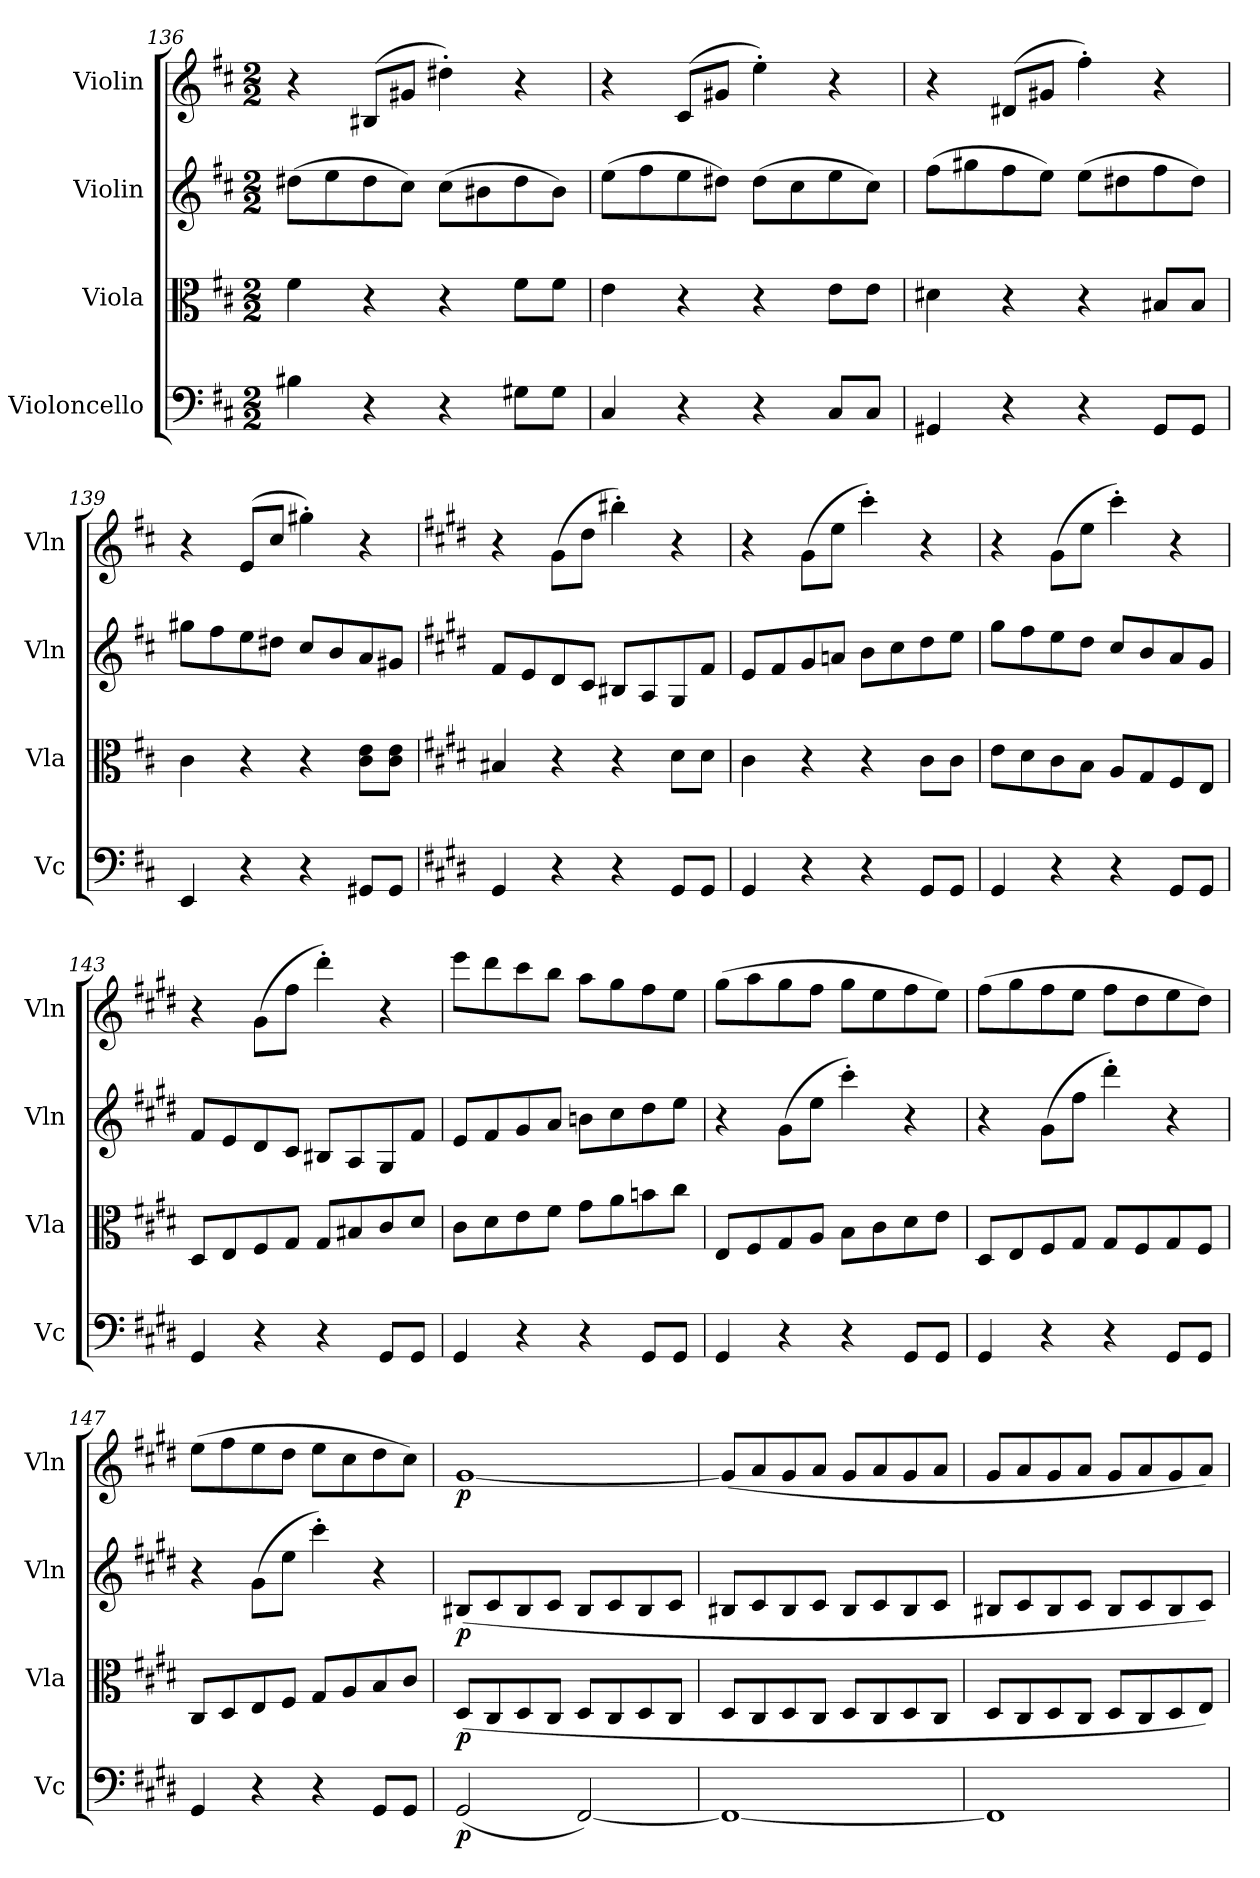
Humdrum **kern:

**kern	**dynam	**kern	**dynam	**kern	**dynam	**kern	**dynam
*part4	*part4	*part3	*part3	*part2	*part2	*part1	*part1
*staff4	*staff4	*staff3	*staff3	*staff2	*staff2	*staff1	*staff1
*I"Violoncello	*	*I"Viola	*	*I"Violin	*	*I"Violin	*
*I'Vc	*	*I'Vla	*	*I'Vln	*	*I'Vln	*
*clefF4	*	*clefC3	*	*clefG2	*	*clefG2	*
*k[f#c#]	*	*k[f#c#]	*	*k[f#c#]	*	*k[f#c#]	*
*M2/2	*	*M2/2	*	*M2/2	*	*M2/2	*
=136	=136	=136	=136	=136	=136	=136	=136
4B#X\	.	4f#\	.	(8dd#X\L	.	4r	.
.	.	.	.	8ee\	.	.	.
4r	.	4r	.	8dd#\	.	(8B#X/L	.
.	.	.	.	8cc#\J)	.	8g#X/J	.
4r	.	4r	.	(8cc#\L	.	4dd#X'\)	.
.	.	.	.	8b#X\	.	.	.
8G#X\L	.	8f#\L	.	8dd#\	.	4r	.
8G#\J	.	8f#\J	.	8b#\J)	.	.	.
=137	=137	=137	=137	=137	=137	=137	=137
4C#/	.	4e\	.	(8ee\L	.	4r	.
.	.	.	.	8ff#\	.	.	.
4r	.	4r	.	8ee\	.	(8c#/L	.
.	.	.	.	8dd#X\J)	.	8g#X/J	.
4r	.	4r	.	(8dd#\L	.	4ee'\)	.
.	.	.	.	8cc#\	.	.	.
8C#/L	.	8e\L	.	8ee\	.	4r	.
8C#/J	.	8e\J	.	8cc#\J)	.	.	.
=138	=138	=138	=138	=138	=138	=138	=138
4GG#X/	.	4d#X\	.	(8ff#\L	.	4r	.
.	.	.	.	8gg#X\	.	.	.
4r	.	4r	.	8ff#\	.	(8d#X/L	.
.	.	.	.	8ee\J)	.	8g#X/J	.
4r	.	4r	.	(8ee\L	.	4ff#'\)	.
.	.	.	.	8dd#X\	.	.	.
8GG#/L	.	8B#X/L	.	8ff#\	.	4r	.
8GG#/J	.	8B#/J	.	8dd#\J)	.	.	.
=139	=139	=139	=139	=139	=139	=139	=139
4EE/	.	4c#\	.	8gg#X\L	.	4r	.
.	.	.	.	8ff#\	.	.	.
4r	.	4r	.	8ee\	.	(8e/L	.
.	.	.	.	8dd#X\J	.	8cc#/J	.
4r	.	4r	.	8cc#/L	.	4gg#X'\)	.
.	.	.	.	8b/	.	.	.
8GG#X/L	.	8c#\ 8e\L	.	8a/	.	4r	.
8GG#/J	.	8c#\ 8e\J	.	8g#X/J	.	.	.
=140	=140	=140	=140	=140	=140	=140	=140
*k[f#c#g#d#]	*	*k[f#c#g#d#]	*	*k[f#c#g#d#]	*	*k[f#c#g#d#]	*
4GG#/	.	4B#X/	.	8f#/L	.	4r	.
.	.	.	.	8e/	.	.	.
4r	.	4r	.	8d#/	.	(8g#\L	.
.	.	.	.	8c#/J	.	8dd#\J	.
4r	.	4r	.	8B#X/L	.	4bb#X'\)	.
.	.	.	.	8A/	.	.	.
8GG#/L	.	8d#\L	.	8G#/	.	4r	.
8GG#/J	.	8d#\J	.	8f#/J	.	.	.
=141	=141	=141	=141	=141	=141	=141	=141
4GG#/	.	4c#\	.	8e/L	.	4r	.
.	.	.	.	8f#/	.	.	.
4r	.	4r	.	8g#/	.	(8g#\L	.
.	.	.	.	8an/J	.	8ee\J	.
4r	.	4r	.	8b\L	.	4ccc#'\)	.
.	.	.	.	8cc#\	.	.	.
8GG#/L	.	8c#\L	.	8dd#\	.	4r	.
8GG#/J	.	8c#\J	.	8ee\J	.	.	.
=142	=142	=142	=142	=142	=142	=142	=142
4GG#/	.	8e\L	.	8gg#\L	.	4r	.
.	.	8d#\	.	8ff#\	.	.	.
4r	.	8c#\	.	8ee\	.	(8g#\L	.
.	.	8B\J	.	8dd#\J	.	8ee\J	.
4r	.	8A/L	.	8cc#/L	.	4ccc#'\)	.
.	.	8G#/	.	8b/	.	.	.
8GG#/L	.	8F#/	.	8a/	.	4r	.
8GG#/J	.	8E/J	.	8g#/J	.	.	.
=143	=143	=143	=143	=143	=143	=143	=143
4GG#/	.	8D#/L	.	8f#/L	.	4r	.
.	.	8E/	.	8e/	.	.	.
4r	.	8F#/	.	8d#/	.	(8g#\L	.
.	.	8G#/J	.	8c#/J	.	8ff#\J	.
4r	.	8G#/L	.	8B#X/L	.	4ddd#'\)	.
.	.	8B#X/	.	8A/	.	.	.
8GG#/L	.	8c#/	.	8G#/	.	4r	.
8GG#/J	.	8d#/J	.	8f#/J	.	.	.
=144	=144	=144	=144	=144	=144	=144	=144
4GG#/	.	8c#\L	.	8e/L	.	8eee\L	.
.	.	8d#\	.	8f#/	.	8ddd#\	.
4r	.	8e\	.	8g#/	.	8ccc#\	.
.	.	8f#\J	.	8a/J	.	8bb\J	.
4r	.	8g#\L	.	8bn\L	.	8aa\L	.
.	.	8a\	.	8cc#\	.	8gg#\	.
8GG#/L	.	8bn\	.	8dd#\	.	8ff#\	.
8GG#/J	.	8cc#\J	.	8ee\J	.	8ee\J	.
=145	=145	=145	=145	=145	=145	=145	=145
4GG#/	.	8E/L	.	4r	.	(8gg#\L	.
.	.	8F#/	.	.	.	8aa\	.
4r	.	8G#/	.	(8g#\L	.	8gg#\	.
.	.	8A/J	.	8ee\J	.	8ff#\J	.
4r	.	8B\L	.	4ccc#'\)	.	8gg#\L	.
.	.	8c#\	.	.	.	8ee\	.
8GG#/L	.	8d#\	.	4r	.	8ff#\	.
8GG#/J	.	8e\J	.	.	.	8ee\J)	.
=146	=146	=146	=146	=146	=146	=146	=146
4GG#/	.	8D#/L	.	4r	.	(8ff#\L	.
.	.	8E/	.	.	.	8gg#\	.
4r	.	8F#/	.	(8g#\L	.	8ff#\	.
.	.	8G#/J	.	8ff#\J	.	8ee\J	.
4r	.	8G#/L	.	4ddd#'\)	.	8ff#\L	.
.	.	8F#/	.	.	.	8dd#\	.
8GG#/L	.	8G#/	.	4r	.	8ee\	.
8GG#/J	.	8F#/J	.	.	.	8dd#\J)	.
=147	=147	=147	=147	=147	=147	=147	=147
4GG#/	.	8C#/L	.	4r	.	(8ee\L	.
.	.	8D#/	.	.	.	8ff#\	.
4r	.	8E/	.	(8g#\L	.	8ee\	.
.	.	8F#/J	.	8ee\J	.	8dd#\J	.
4r	.	8G#/L	.	4ccc#'\)	.	8ee\L	.
.	.	8A/	.	.	.	8cc#\	.
8GG#/L	.	8B/	.	4r	.	8dd#\	.
8GG#/J	.	8c#/J	.	.	.	8cc#\J)	.
=148	=148	=148	=148	=148	=148	=148	=148
(2GG#/	p	(8D#/L	p	(8B#X/L	p	[1g#	p
.	.	8C#/	.	8c#/	.	.	.
.	.	8D#/	.	8B#/	.	.	.
.	.	8C#/J	.	8c#/J	.	.	.
[2FF#/)	.	8D#/L	.	8B#/L	.	.	.
.	.	8C#/	.	8c#/	.	.	.
.	.	8D#/	.	8B#/	.	.	.
.	.	8C#/J	.	8c#/J	.	.	.
=149	=149	=149	=149	=149	=149	=149	=149
1FF#_	.	8D#/L	.	8B#X/L	.	(8g#/L]	.
.	.	8C#/	.	8c#/	.	8a/	.
.	.	8D#/	.	8B#/	.	8g#/	.
.	.	8C#/J	.	8c#/J	.	8a/J	.
.	.	8D#/L	.	8B#/L	.	8g#/L	.
.	.	8C#/	.	8c#/	.	8a/	.
.	.	8D#/	.	8B#/	.	8g#/	.
.	.	8C#/J	.	8c#/J	.	8a/J	.
=150	=150	=150	=150	=150	=150	=150	=150
1FF#]	.	8D#/L	.	8B#X/L	.	8g#/L	.
.	.	8C#/	.	8c#/	.	8a/	.
.	.	8D#/	.	8B#/	.	8g#/	.
.	.	8C#/J	.	8c#/J	.	8a/J	.
.	.	8D#/L	.	8B#/L	.	8g#/L	.
.	.	8C#/	.	8c#/	.	8a/	.
.	.	8D#/	.	8B#/	.	8g#/	.
.	.	8E/J)	.	8c#/J)	.	8a/J)	.
=	=	=	=	=	=	=	=
*-	*-	*-	*-	*-	*-	*-	*-
